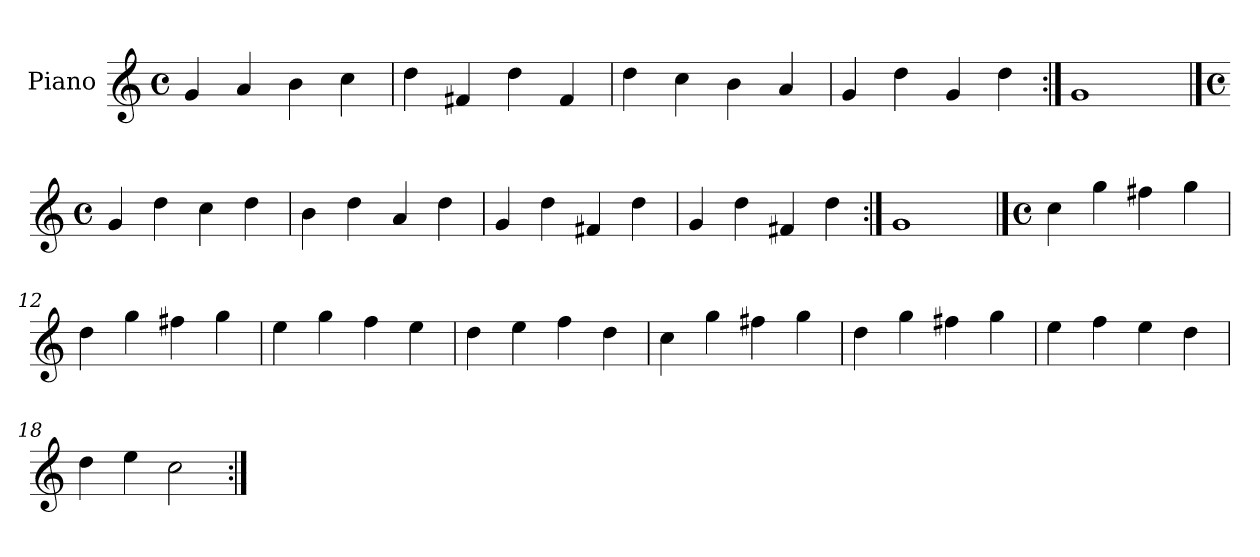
**kern
*part1
*staff1
*I"Piano
*I'Pno.
*clefG2
*k[]
*M4/4
*met(c)
=1
4g/
4a/
4b\
4cc\
=2
4dd\
4f#X/
4dd\
4f#/
=3
4dd\
4cc\
4b\
4a/
=4
4g/
4dd\
4g/
4dd\
=5:|!
1g
!!LO:LB:g=z
==6
*M4/4
*met(c)
4g/
4dd\
4cc\
4dd\
=7
4b\
4dd\
4a/
4dd\
=8
4g/
4dd\
4f#X/
4dd\
=9
4g/
4dd\
4f#X/
4dd\
=10:|!
1g
!!LO:LB:g=z
==11
*M4/4
*met(c)
4cc\
4gg\
4ff#X\
4gg\
=12
4dd\
4gg\
4ff#X\
4gg\
=13
4ee\
4gg\
4ff\
4ee\
=14
4dd\
4ee\
4ff\
4dd\
=15
4cc\
4gg\
4ff#X\
4gg\
=16
4dd\
4gg\
4ff#X\
4gg\
=17
4ee\
4ff\
4ee\
4dd\
=18
4dd\
4ee\
2cc\
=:|!
*-
